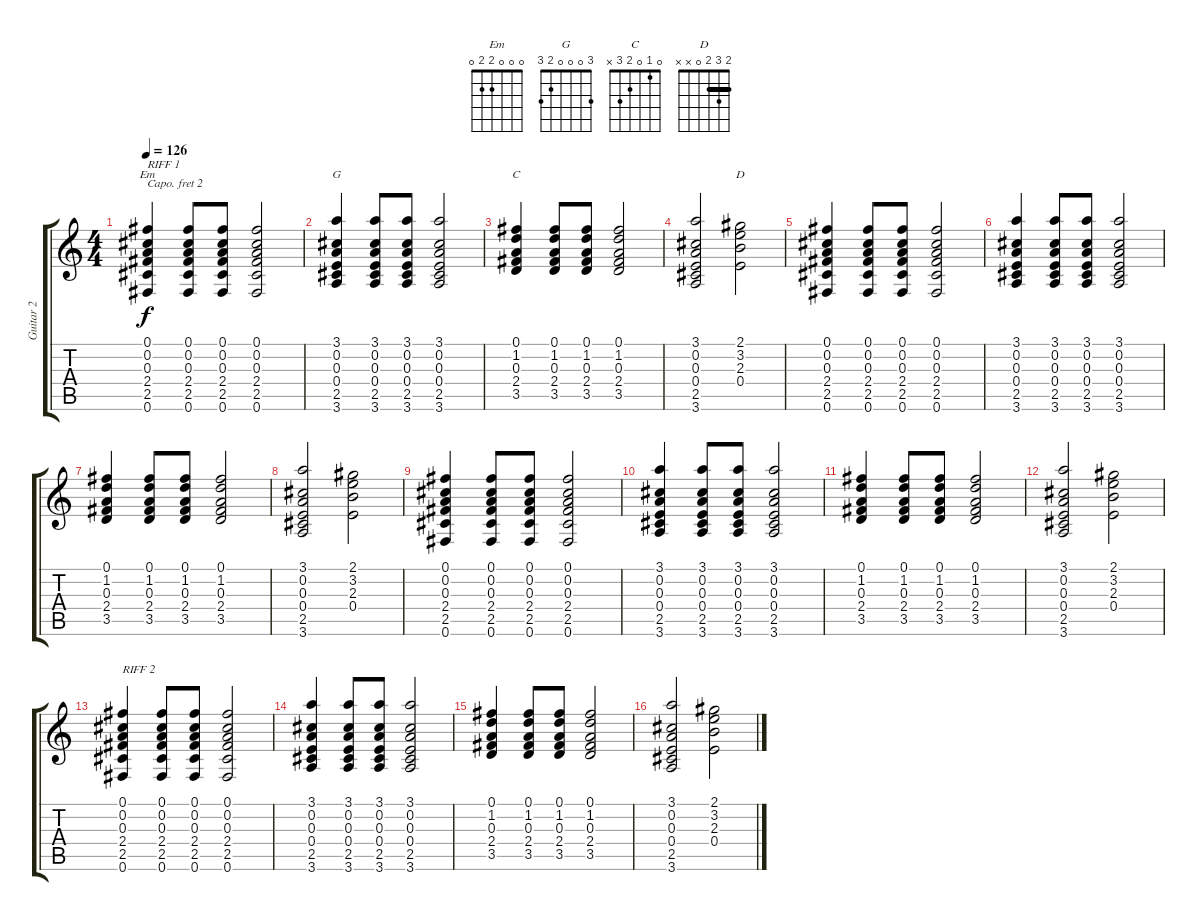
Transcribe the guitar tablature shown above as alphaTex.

\track ("Guitar 2" "Guitar 2") {instrument acousticguitarsteel}
\staff {score tabs}
\capo 2
\tuning (E4 B3 G3 D3 A2 E2) {hide}
\chord ("Em" 0 0 0 2 2 0)
\chord ("G" 3 0 0 0 2 3)
\chord ("C" 0 1 0 2 3 x)
\chord ("D" 2 3 2 0 x x) {barre 2}
\ts (4 4)
\tempo 126
\clef g2
\ks c
(0.1 0.2 0.3 2.4 2.5 0.6).4{ch "Em" txt "RIFF 1" dy f} (0.1 0.2 0.3 2.4 2.5 0.6).8 (0.1 0.2 0.3 2.4 2.5 0.6).8 (0.1 0.2 0.3 2.4 2.5 0.6).2 |
(3.1 0.2 0.3 0.4 2.5 3.6).4{ch "G"} (3.1 0.2 0.3 0.4 2.5 3.6).8 (3.1 0.2 0.3 0.4 2.5 3.6).8 (3.1 0.2 0.3 0.4 2.5 3.6).2 |
(0.1 1.2 0.3 2.4 3.5).4{ch "C"} (0.1 1.2 0.3 2.4 3.5).8 (0.1 1.2 0.3 2.4 3.5).8 (0.1 1.2 0.3 2.4 3.5).2 |
(3.1 0.2 0.3 0.4 2.5 3.6).2 (2.1 3.2 2.3 0.4).2{ch "D"} |
(0.1 0.2 0.3 2.4 2.5 0.6).4 (0.1 0.2 0.3 2.4 2.5 0.6).8 (0.1 0.2 0.3 2.4 2.5 0.6).8 (0.1 0.2 0.3 2.4 2.5 0.6).2 |
(3.1 0.2 0.3 0.4 2.5 3.6).4 (3.1 0.2 0.3 0.4 2.5 3.6).8 (3.1 0.2 0.3 0.4 2.5 3.6).8 (3.1 0.2 0.3 0.4 2.5 3.6).2 |
(0.1 1.2 0.3 2.4 3.5).4 (0.1 1.2 0.3 2.4 3.5).8 (0.1 1.2 0.3 2.4 3.5).8 (0.1 1.2 0.3 2.4 3.5).2 |
(3.1 0.2 0.3 0.4 2.5 3.6).2 (2.1 3.2 2.3 0.4).2 |
(0.1 0.2 0.3 2.4 2.5 0.6).4 (0.1 0.2 0.3 2.4 2.5 0.6).8 (0.1 0.2 0.3 2.4 2.5 0.6).8 (0.1 0.2 0.3 2.4 2.5 0.6).2 |
(3.1 0.2 0.3 0.4 2.5 3.6).4 (3.1 0.2 0.3 0.4 2.5 3.6).8 (3.1 0.2 0.3 0.4 2.5 3.6).8 (3.1 0.2 0.3 0.4 2.5 3.6).2 |
(0.1 1.2 0.3 2.4 3.5).4 (0.1 1.2 0.3 2.4 3.5).8 (0.1 1.2 0.3 2.4 3.5).8 (0.1 1.2 0.3 2.4 3.5).2 |
(3.1 0.2 0.3 0.4 2.5 3.6).2 (2.1 3.2 2.3 0.4).2 |
(0.1 0.2 0.3 2.4 2.5 0.6).4{txt "RIFF 2"} (0.1 0.2 0.3 2.4 2.5 0.6).8 (0.1 0.2 0.3 2.4 2.5 0.6).8 (0.1 0.2 0.3 2.4 2.5 0.6).2 |
(3.1 0.2 0.3 0.4 2.5 3.6).4 (3.1 0.2 0.3 0.4 2.5 3.6).8 (3.1 0.2 0.3 0.4 2.5 3.6).8 (3.1 0.2 0.3 0.4 2.5 3.6).2 |
(0.1 1.2 0.3 2.4 3.5).4 (0.1 1.2 0.3 2.4 3.5).8 (0.1 1.2 0.3 2.4 3.5).8 (0.1 1.2 0.3 2.4 3.5).2 |
(3.1 0.2 0.3 0.4 2.5 3.6).2 (2.1 3.2 2.3 0.4).2
